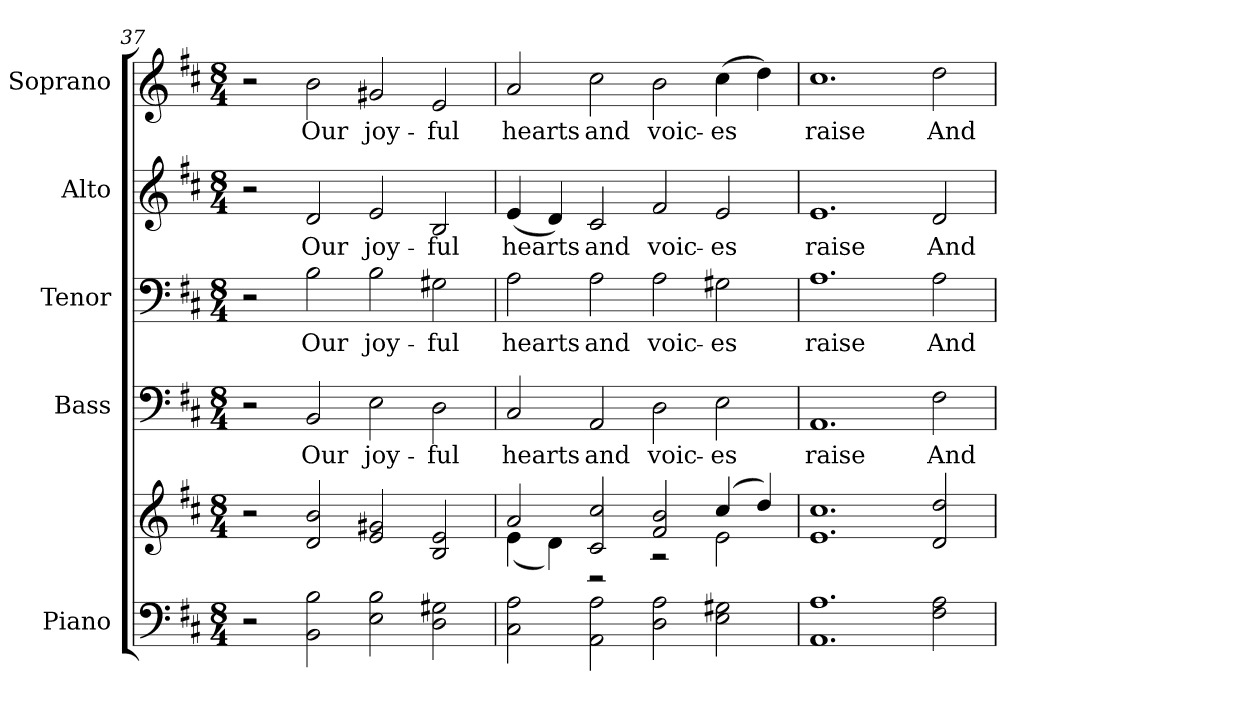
**kern	**kern	**kern	**text	**kern	**text	**kern	**text	**kern	**text
*part5	*part5	*part4	*part4	*part3	*part3	*part2	*part2	*part1	*part1
*staff6	*staff5	*staff4	*staff4	*staff3	*staff3	*staff2	*staff2	*staff1	*staff1
*I"Piano	*	*I"Bass	*	*I"Tenor	*	*I"Alto	*	*I"Soprano	*
*I'Pno.	*	*I'B.	*	*I'T.	*	*I'A.	*	*I'S.	*
*clefF4	*clefG2	*clefF4	*	*clefF4	*	*clefG2	*	*clefG2	*
*k[f#c#]	*k[f#c#]	*k[f#c#]	*	*k[f#c#]	*	*k[f#c#]	*	*k[f#c#]	*
*D:	*D:	*D:	*	*D:	*	*D:	*	*D:	*
*M8/4	*M8/4	*M8/4	*	*M8/4	*	*M8/4	*	*M8/4	*
=37	=37	=37	=37	=37	=37	=37	=37	=37	=37
2r	2r	2r	.	2r	.	2r	.	2r	.
!	!	!	!LO:LY:b:color=#000000	!	!	!	!	!	!
!	!	!	!	!	!LO:LY:b:color=#000000	!	!	!	!
!	!	!	!	!	!	!	!LO:LY:b:color=#000000	!	!
!	!	!	!	!	!	!	!	!	!LO:LY:b:color=#000000
2BBi\ 2Bi	2di/ 2bi	2BBi/	Our	2Bi\	Our	2di/	Our	2bi\	Our
!	!	!	!LO:LY:b:color=#000000	!	!	!	!	!	!
!	!	!	!	!	!LO:LY:b:color=#000000	!	!	!	!
!	!	!	!	!	!	!	!LO:LY:b:color=#000000	!	!
!	!	!	!	!	!	!	!	!	!LO:LY:b:color=#000000
2Ei\ 2Bi	2ei/ 2g#Xi	2Ei\	joy-	2Bi\	joy-	2ei/	joy-	2g#Xi/	joy-
!	!	!	!LO:LY:b:color=#000000	!	!	!	!	!	!
!	!	!	!	!	!LO:LY:b:color=#000000	!	!	!	!
!	!	!	!	!	!	!	!LO:LY:b:color=#000000	!	!
!	!	!	!	!	!	!	!	!	!LO:LY:b:color=#000000
2Di\ 2G#Xi	2Bi/ 2ei	2Di\	-ful	2G#Xi\	-ful	2Bi/	-ful	2ei/	-ful
!!LO:PB:g=z
=38	=38	=38	=38	=38	=38	=38	=38	=38	=38
*	*^	*	*	*	*	*	*	*	*
!	!	!	!	!LO:LY:b:color=#000000	!	!	!	!	!	!
!	!	!	!	!	!	!LO:LY:b:color=#000000	!	!	!	!
!	!	!	!	!	!	!	!	!LO:LY:b:color=#000000	!	!
!	!	!	!	!	!	!	!	!	!	!LO:LY:b:color=#000000
2C#i\ 2Ai	2ai/	(4ei\	2C#i/	hearts	2Ai\	hearts	(4ei/	hearts	2ai/	hearts
.	.	4di\)	.	.	.	.	4di/)	.	.	.
!	!	!	!	!LO:LY:b:color=#000000	!	!	!	!	!	!
!	!	!	!	!	!	!LO:LY:b:color=#000000	!	!	!	!
!	!	!	!	!	!	!	!	!LO:LY:b:color=#000000	!	!
!	!	!	!	!	!	!	!	!	!	!LO:LY:b:color=#000000
2AAi\ 2Ai	2c#i/ 2cc#i	2r	2AAi/	and	2Ai\	and	2c#i/	and	2cc#i\	and
!	!	!	!	!LO:LY:b:color=#000000	!	!	!	!	!	!
!	!	!	!	!	!	!LO:LY:b:color=#000000	!	!	!	!
!	!	!	!	!	!	!	!	!LO:LY:b:color=#000000	!	!
!	!	!	!	!	!	!	!	!	!	!LO:LY:b:color=#000000
2Di\ 2Ai	2f#i/ 2bi	2r	2Di\	voic-	2Ai\	voic-	2f#i/	voic-	2bi\	voic-
!	!	!	!	!LO:LY:b:color=#000000	!	!	!	!	!	!
!	!	!	!	!	!	!LO:LY:b:color=#000000	!	!	!	!
!	!	!	!	!	!	!	!	!LO:LY:b:color=#000000	!	!
!	!	!	!	!	!	!	!	!	!	!LO:LY:b:color=#000000
2Ei\ 2G#Xi	(4cc#i/	2ei\	2Ei\	-es	2G#Xi\	-es	2ei/	-es	(4cc#i\	-es
.	4ddi/)	.	.	.	.	.	.	.	4ddi\)	.
*	*v	*v	*	*	*	*	*	*	*	*
=39	=39	=39	=39	=39	=39	=39	=39	=39	=39
!	!	!	!LO:LY:b:color=#000000	!	!	!	!	!	!
!	!	!	!	!	!LO:LY:b:color=#000000	!	!	!	!
!	!	!	!	!	!	!	!LO:LY:b:color=#000000	!	!
!	!	!	!	!	!	!	!	!	!LO:LY:b:color=#000000
1.AAi 1.Ai	1.ei 1.cc#i	1.AAi	raise	1.Ai	raise	1.ei	raise	1.cc#i	raise
!	!	!	!LO:LY:b:color=#000000	!	!	!	!	!	!
!	!	!	!	!	!LO:LY:b:color=#000000	!	!	!	!
!	!	!	!	!	!	!	!LO:LY:b:color=#000000	!	!
!	!	!	!	!	!	!	!	!	!LO:LY:b:color=#000000
2F#i\ 2Ai	2di/ 2ddi	2F#i\	And	2Ai\	And	2di/	And	2ddi\	And
=	=	=	=	=	=	=	=	=	=
*-	*-	*-	*-	*-	*-	*-	*-	*-	*-
